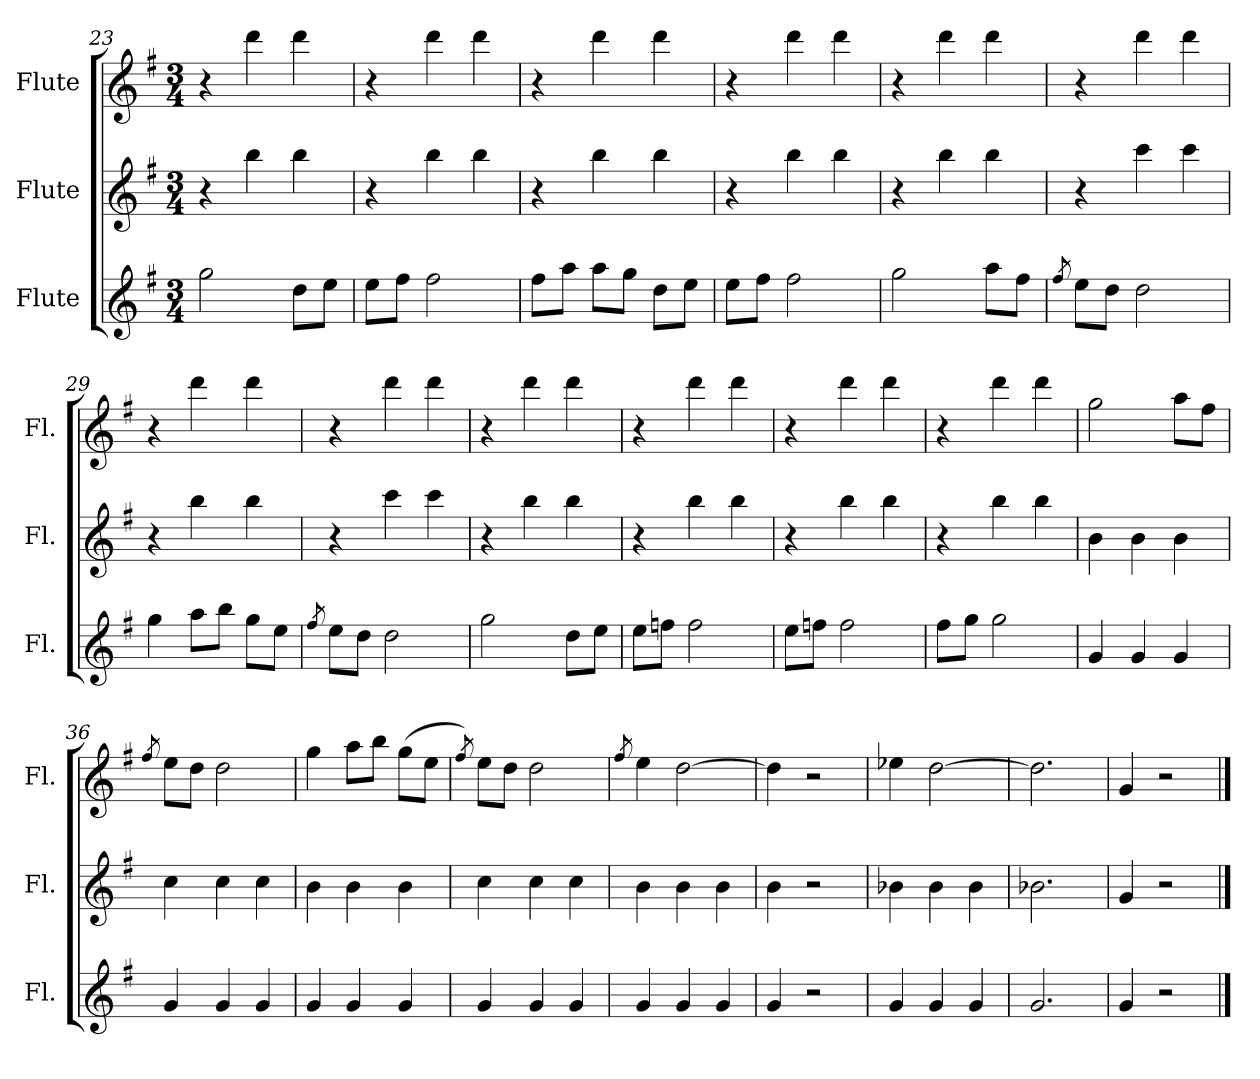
**kern	**kern	**kern
*part3	*part2	*part1
*staff3	*staff2	*staff1
*I"Flute	*I"Flute	*I"Flute
*I'Fl.	*I'Fl.	*I'Fl.
*clefG2	*clefG2	*clefG2
*k[f#]	*k[f#]	*k[f#]
*G:	*G:	*G:
*M3/4	*M3/4	*M3/4
=23	=23	=23
2gg\	4r	4r
.	4bb\	4ddd\
8dd\L	4bb\	4ddd\
8ee\J	.	.
!!LO:PB:g=z
=24	=24	=24
8ee\L	4r	4r
8ff#\J	.	.
2ff#\	4bb\	4ddd\
.	4bb\	4ddd\
=25	=25	=25
8ff#\L	4r	4r
8aa\J	.	.
8aa\L	4bb\	4ddd\
8gg\J	.	.
8dd\L	4bb\	4ddd\
8ee\J	.	.
=26	=26	=26
8ee\L	4r	4r
8ff#\J	.	.
2ff#\	4bb\	4ddd\
.	4bb\	4ddd\
=27	=27	=27
2gg\	4r	4r
.	4bb\	4ddd\
8aa\L	4bb\	4ddd\
8ff#\J	.	.
=28	=28	=28
8qff#/	.	.
8ee\L	4r	4r
8dd\J	.	.
2dd\	4ccc\	4ddd\
.	4ccc\	4ddd\
=29	=29	=29
4gg\	4r	4r
8aa\L	4bb\	4ddd\
8bb\J	.	.
8gg\L	4bb\	4ddd\
8ee\J	.	.
=30	=30	=30
8qff#/	.	.
8ee\L	4r	4r
8dd\J	.	.
2dd\	4ccc\	4ddd\
.	4ccc\	4ddd\
=31	=31	=31
2gg\	4r	4r
.	4bb\	4ddd\
8dd\L	4bb\	4ddd\
8ee\J	.	.
!!LO:LB:g=z
=32	=32	=32
8ee\L	4r	4r
8ffn\J	.	.
2ff\	4bb\	4ddd\
.	4bb\	4ddd\
=33	=33	=33
8ee\L	4r	4r
8ffn\J	.	.
2ff\	4bb\	4ddd\
.	4bb\	4ddd\
=34	=34	=34
8ff#\L	4r	4r
8gg\J	.	.
2gg\	4bb\	4ddd\
.	4bb\	4ddd\
=35	=35	=35
4g/	4b\	2gg\
4g/	4b\	.
4g/	4b\	8aa\L
.	.	8ff#\J
=36	=36	=36
.	.	8qff#/
4g/	4cc\	8ee\L
.	.	8dd\J
4g/	4cc\	2dd\
4g/	4cc\	.
=37	=37	=37
4g/	4b\	4gg\
4g/	4b\	8aa\L
.	.	8bb\J
4g/	4b\	(8gg\L
.	.	8ee\J
=38	=38	=38
.	.	8qff#/)
4g/	4cc\	8ee\L
.	.	8dd\J
4g/	4cc\	2dd\
4g/	4cc\	.
=39	=39	=39
.	.	8qff#/
4g/	4b\	4ee\
4g/	4b\	[2dd\
4g/	4b\	.
!!LO:LB:g=z
=40	=40	=40
4g/	4b\	4dd\]
2r	2r	2r
=41	=41	=41
4g/	4b-X\	4ee-X\
4g/	4b-\	[2dd\
4g/	4b-\	.
=42	=42	=42
2.g/	2.b-X\	2.dd\]
=43	=43	=43
4g/	4g/	4g/
2r	2r	2r
==	==	==
*-	*-	*-
